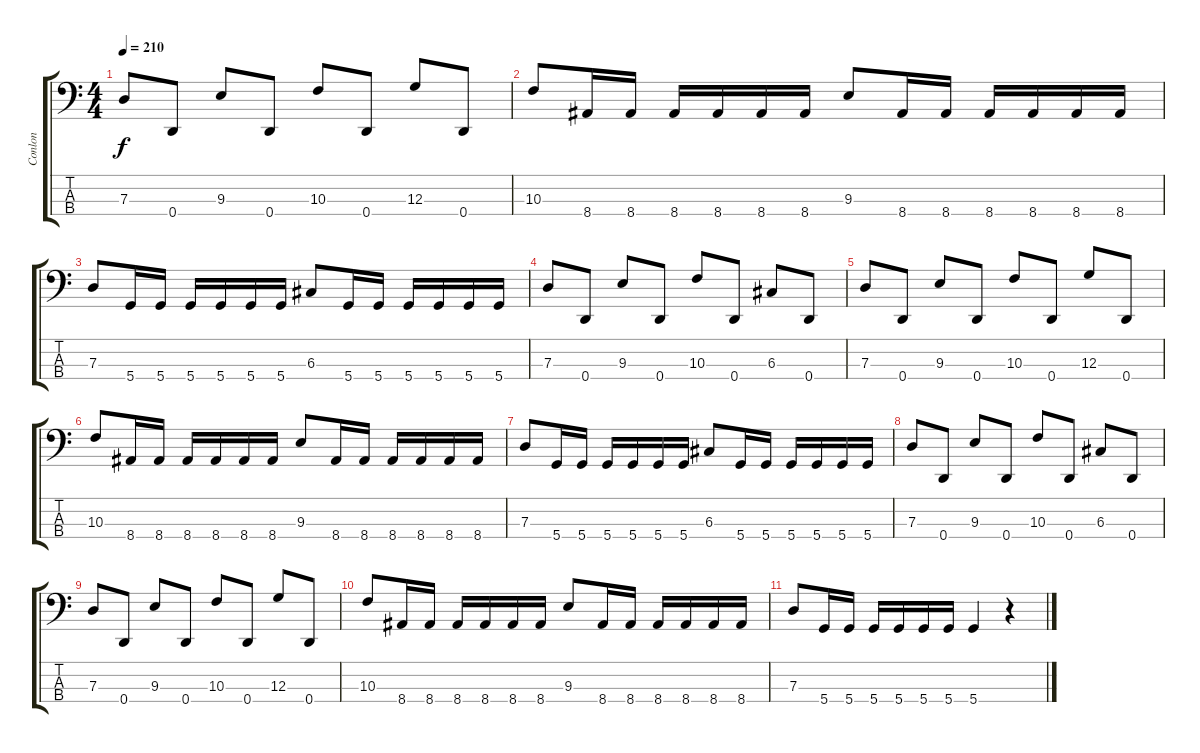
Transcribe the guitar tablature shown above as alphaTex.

\track ("Conlon" "Conlon") {instrument electricbassfinger}
\staff {score tabs}
\tuning (F2 C2 G1 D1) {hide}
\ts (4 4)
\tempo 210
\clef f4
\ks c
7.3.8{dy f} 0.4.8 9.3.8 0.4.8 10.3.8 0.4.8 12.3.8 0.4.8 |
10.3.8 8.4.16 8.4.16 8.4.16 8.4.16 8.4.16 8.4.16 9.3.8 8.4.16 8.4.16 8.4.16 8.4.16 8.4.16 8.4.16 |
7.3.8 5.4.16 5.4.16 5.4.16 5.4.16 5.4.16 5.4.16 6.3.8 5.4.16 5.4.16 5.4.16 5.4.16 5.4.16 5.4.16 |
7.3.8 0.4.8 9.3.8 0.4.8 10.3.8 0.4.8 6.3.8 0.4.8 |
7.3.8 0.4.8 9.3.8 0.4.8 10.3.8 0.4.8 12.3.8 0.4.8 |
10.3.8 8.4.16 8.4.16 8.4.16 8.4.16 8.4.16 8.4.16 9.3.8 8.4.16 8.4.16 8.4.16 8.4.16 8.4.16 8.4.16 |
7.3.8 5.4.16 5.4.16 5.4.16 5.4.16 5.4.16 5.4.16 6.3.8 5.4.16 5.4.16 5.4.16 5.4.16 5.4.16 5.4.16 |
7.3.8 0.4.8 9.3.8 0.4.8 10.3.8 0.4.8 6.3.8 0.4.8 |
7.3.8 0.4.8 9.3.8 0.4.8 10.3.8 0.4.8 12.3.8 0.4.8 |
10.3.8 8.4.16 8.4.16 8.4.16 8.4.16 8.4.16 8.4.16 9.3.8 8.4.16 8.4.16 8.4.16 8.4.16 8.4.16 8.4.16 |
7.3.8 5.4.16 5.4.16 5.4.16 5.4.16 5.4.16 5.4.16 5.4.4 r.4
